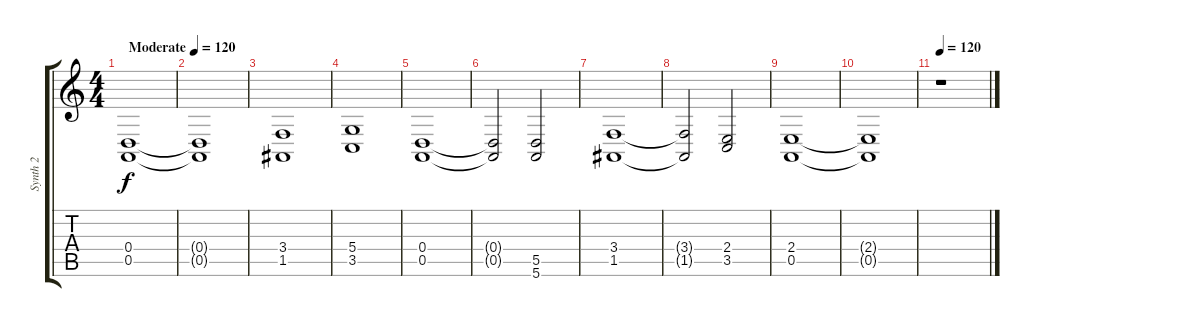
\track ("Synth 2" "Synth 2") {instrument stringensemble2}
\staff {score tabs}
\tuning (E4 B3 G3 D3 A2 E2) {hide}
\ts (4 4)
\tempo (120 "Moderate")
\clef g2
\ks c
(0.4 0.5).1{dy f instrument stringensemble2} |
(0.4{t} 0.5{t}).1 |
(3.4 1.5).1 |
(5.4 3.5).1 |
(0.4 0.5).1 |
(0.4{t} 0.5{t}).2 (5.5 5.6).2 |
(3.4 1.5).1 |
(3.4{t} 1.5{t}).2 (2.4 3.5).2 |
(2.4 0.5).1 |
(2.4{t} 0.5{t}).1 |
\tempo 120
r.1
